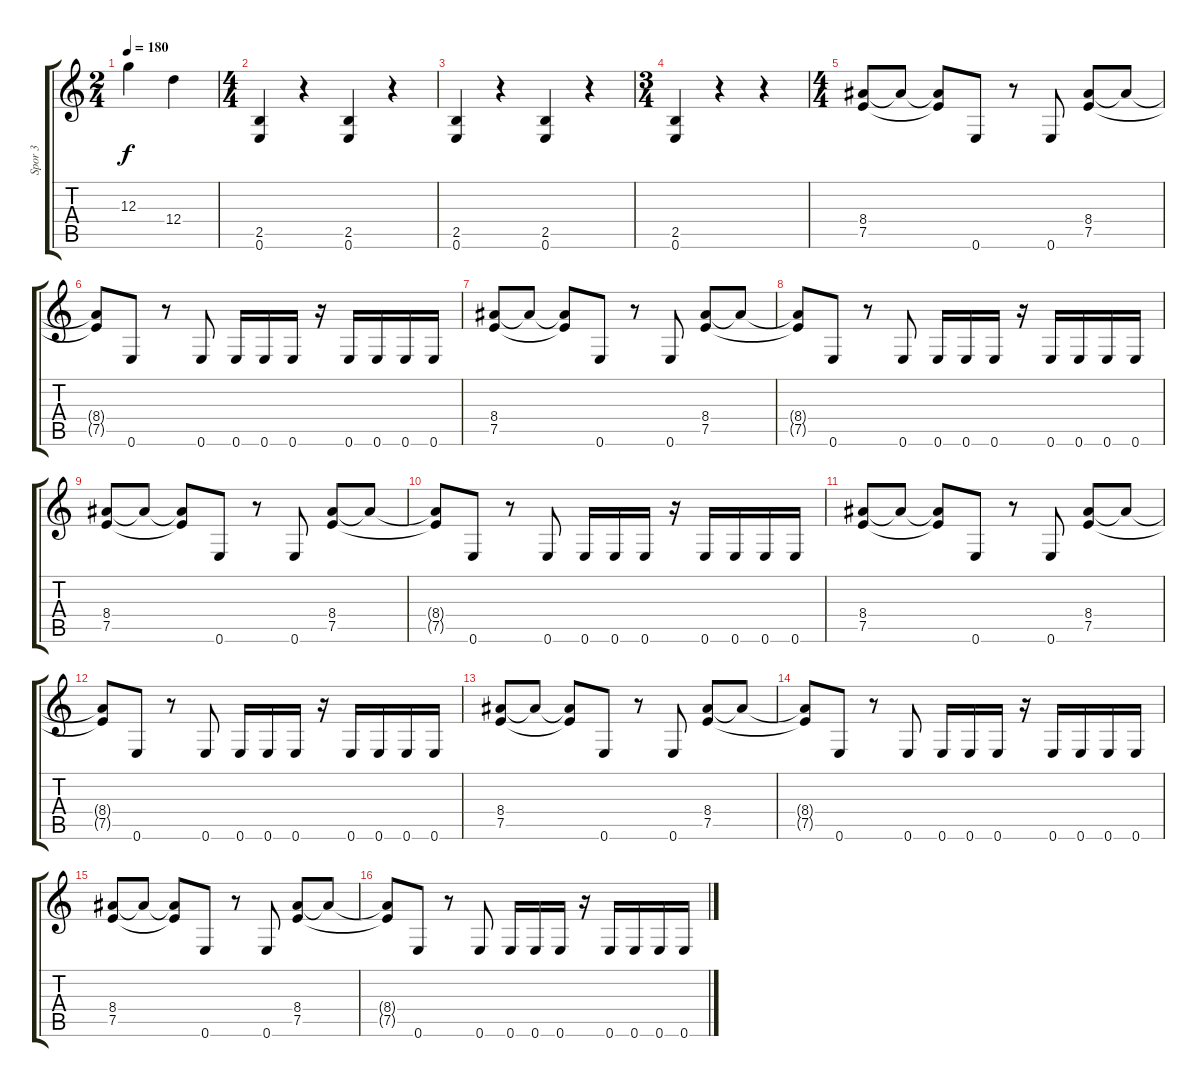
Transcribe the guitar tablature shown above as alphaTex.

\track ("Spor 3" "Spor 3") {instrument distortionguitar}
\staff {score tabs}
\tuning (E4 B3 G3 D3 A2 E2) {hide}
\ts (2 4)
\tempo 180
\clef g2
\ks c
12.3.4{dy f} 12.4.4 |
\ts (4 4)
(2.5 0.6).4 r.4 (2.5 0.6).4 r.4 |
(2.5 0.6).4 r.4 (2.5 0.6).4 r.4 |
\ts (3 4)
(2.5 0.6).4 r.4 r.4 |
\ts (4 4)
(8.4 7.5).8 8.4{t}.8 (8.4{t} 7.5{t}).8 0.6.8 r.8 0.6.8 (8.4 7.5).8 8.4{t}.8 |
(8.4{t} 7.5{t}).8 0.6.8 r.8 0.6.8 0.6.16 0.6.16 0.6.16 r.16 0.6.16 0.6.16 0.6.16 0.6.16 |
(8.4 7.5).8 8.4{t}.8 (8.4{t} 7.5{t}).8 0.6.8 r.8 0.6.8 (8.4 7.5).8 8.4{t}.8 |
(8.4{t} 7.5{t}).8 0.6.8 r.8 0.6.8 0.6.16 0.6.16 0.6.16 r.16 0.6.16 0.6.16 0.6.16 0.6.16 |
(8.4 7.5).8 8.4{t}.8 (8.4{t} 7.5{t}).8 0.6.8 r.8 0.6.8 (8.4 7.5).8 8.4{t}.8 |
(8.4{t} 7.5{t}).8 0.6.8 r.8 0.6.8 0.6.16 0.6.16 0.6.16 r.16 0.6.16 0.6.16 0.6.16 0.6.16 |
(8.4 7.5).8 8.4{t}.8 (8.4{t} 7.5{t}).8 0.6.8 r.8 0.6.8 (8.4 7.5).8 8.4{t}.8 |
(8.4{t} 7.5{t}).8 0.6.8 r.8 0.6.8 0.6.16 0.6.16 0.6.16 r.16 0.6.16 0.6.16 0.6.16 0.6.16 |
(8.4 7.5).8 8.4{t}.8 (8.4{t} 7.5{t}).8 0.6.8 r.8 0.6.8 (8.4 7.5).8 8.4{t}.8 |
(8.4{t} 7.5{t}).8 0.6.8 r.8 0.6.8 0.6.16 0.6.16 0.6.16 r.16 0.6.16 0.6.16 0.6.16 0.6.16 |
(8.4 7.5).8 8.4{t}.8 (8.4{t} 7.5{t}).8 0.6.8 r.8 0.6.8 (8.4 7.5).8 8.4{t}.8 |
(8.4{t} 7.5{t}).8 0.6.8 r.8 0.6.8 0.6.16 0.6.16 0.6.16 r.16 0.6.16 0.6.16 0.6.16 0.6.16
